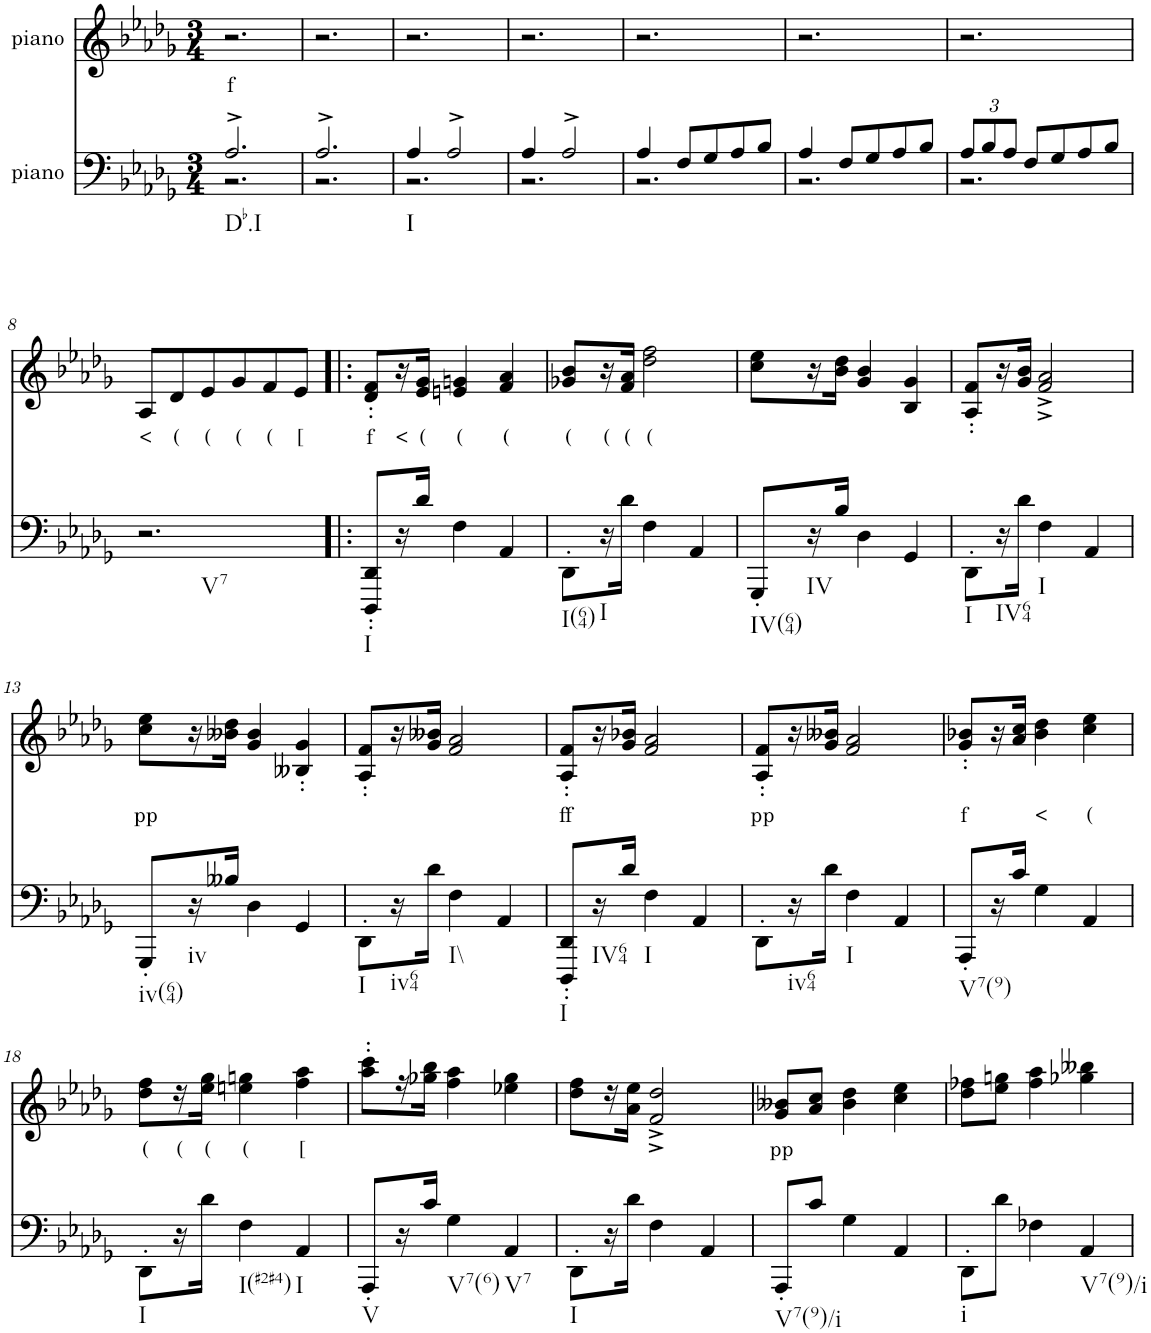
**kern	**kern	**text
*part2	*part1	*part1
*staff2	*staff1	*staff1
*I"piano	*I"piano	*
*I'Pno	*I'Pno	*
*clefF4	*clefG2	*
*k[b-e-a-d-g-]	*k[b-e-a-d-g-]	*
*M3/4	*M3/4	*
=1	=1	=1
*^	*	*
!LO:TX:b:t=Db.I	!	!	!
!	!	!	!LO:LY:b
2.A-^/	2.r	2.r	f
=2	=2	=2	=2
2.A-^/	2.r	2.r	.
=3	=3	=3	=3
!LO:TX:b:t=I	!	!	!
4A-/	2.r	2.r	.
2A-^/	.	.	.
=4	=4	=4	=4
4A-/	2.r	2.r	.
2A-^/	.	.	.
=5	=5	=5	=5
4A-/	2.r	2.r	.
8F/L	.	.	.
8G-/	.	.	.
8A-/	.	.	.
8B-/J	.	.	.
=6	=6	=6	=6
4A-/	2.r	2.r	.
8F/L	.	.	.
8G-/	.	.	.
8A-/	.	.	.
8B-/J	.	.	.
=7	=7	=7	=7
*Xbrackettup	*	*	*
12A-/L	2.r	2.r	.
12B-/	.	.	.
12A-/J	.	.	.
8F/L	.	.	.
8G-/	.	.	.
8A-/	.	.	.
8B-/J	.	.	.
*v	*v	*	*
!!LO:LB:g=z
=8	=8	=8
!LO:TX:b:t=V7	!	!
!	!	!LO:LY:b
2.r	8A-/L	<
!	!	!LO:LY:b
.	8d-/	(
!	!	!LO:LY:b
.	8e-/	(
!	!	!LO:LY:b
.	8g-/	(
!	!	!LO:LY:b
.	8f/	(
!	!	!LO:LY:b
.	8e-/J	[
=9!|:	=9!|:	=9!|:
!LO:TX:b:t=I	!	!
!	!	!LO:LY:b
8DDD-/' 8DD-/'L	8d-/' 8f/'L	f
!	!	!LO:LY:b
16r	16r	<
!	!	!LO:LY:b
16d-/JJ	16e-/ 16g-/JJ	(
!	!	!LO:LY:b
4F\	4en/ 4gn/	(
!	!	!LO:LY:b
4AA-/	4f/ 4a-/	(
=10	=10	=10
!LO:TX:b:t=I(64)	!	!
!	!	!LO:LY:b
8DD-'\L	8g-X/ 8b-/L	(
!LO:TX:b:t=I	!	!
!	!	!LO:LY:b
16r	16r	(
!	!	!LO:LY:b
16d-\JJ	16f/ 16a-/JJ	(
!	!	!LO:LY:b
4F\	2dd-\ 2ff\	(
4AA-/	.	.
=11	=11	=11
!LO:TX:b:t=IV(64)	!	!
8GGG-'/L	8cc\ 8ee-\L	.
!LO:TX:b:t=IV	!	!
16r	16r	.
16B-/JJ	16b-\ 16dd-\JJ	.
4D-\	4g-/ 4b-/	.
4GG-/	4B-/ 4g-/	.
=12	=12	=12
!LO:TX:b:t=I	!	!
8DD-'\L	8A-/' 8f/'L	.
!LO:TX:b:t=IV64	!	!
16r	16r	.
16d-\JJ	16g-/ 16b-/JJ	.
!LO:TX:b:t=I	!	!
4F\	2f/^ 2a-/^	.
4AA-/	.	.
!!LO:LB:g=z
=13	=13	=13
!LO:TX:b:t=iv(64)	!	!
!	!	!LO:LY:b
8GGG-'/L	8cc\ 8ee-\L	pp
!LO:TX:b:t=iv	!	!
16r	16r	.
16B--X/JJ	16b--X\ 16dd-\JJ	.
4D-\	4g-/ 4b--/	.
4GG-/	4B--X/' 4g-/'	.
=14	=14	=14
!LO:TX:b:t=I	!	!
8DD-'\L	8A-/' 8f/'L	.
!LO:TX:b:t=iv64	!	!
16r	16r	.
16d-\JJ	16g-/ 16b--X/JJ	.
!LO:TX:b:t=I\\	!	!
4F\	2f/ 2a-/	.
4AA-/	.	.
=15	=15	=15
!LO:TX:b:t=I	!	!
!	!	!LO:LY:b
8DDD-/' 8DD-/'L	8A-/' 8f/'L	ff
!LO:TX:b:t=IV64	!	!
16r	16r	.
16d-/JJ	16g-/ 16b-X/JJ	.
!LO:TX:b:t=I	!	!
4F\	2f/ 2a-/	.
4AA-/	.	.
=16	=16	=16
!	!	!LO:LY:b
8DD-'\L	8A-/' 8f/'L	pp
!LO:TX:b:t=iv64	!	!
16r	16r	.
16d-\JJ	16g-/ 16b--X/JJ	.
!LO:TX:b:t=I	!	!
4F\	2f/ 2a-/	.
4AA-/	.	.
=17	=17	=17
!LO:TX:b:t=V7(9)	!	!
!	!	!LO:LY:b
8AAA-'/L	8g-/' 8b-X/'L	f
16r	16r	.
16c/JJ	16a-/ 16cc/JJ	.
!	!	!LO:LY:b
4G-\	4b-\ 4dd-\	<
!	!	!LO:LY:b
4AA-/	4cc\ 4ee-\	(
!!LO:LB:g=z
=18	=18	=18
!LO:TX:b:t=I	!	!
!	!	!LO:LY:b
8DD-'\L	8dd-\ 8ff\L	(
!	!	!LO:LY:b
16r	16r	(
!	!	!LO:LY:b
16d-\JJ	16ee-\ 16gg-\JJ	(
!LO:TX:b:t=I(#2#4)	!	!
!	!	!LO:LY:b
4F\	4een\ 4ggn\	(
!LO:TX:b:t=I	!	!
!	!	!LO:LY:b
4AA-/	4ff\ 4aa-\	[
=19	=19	=19
!LO:TX:b:t=V	!	!
8AAA-'/L	8aa-\' 8ccc\'L	.
16r	16r	.
16c/JJ	16gg-X\ 16bb-\JJ	.
!LO:TX:b:t=V7(6)	!	!
4G-\	4ff\ 4aa-\	.
!LO:TX:b:t=V7	!	!
4AA-/	4ee-X\ 4gg-\	.
=20	=20	=20
!LO:TX:b:t=I	!	!
8DD-'\L	8dd-\ 8ff\L	.
16r	16r	.
16d-\JJ	16a-\ 16ee-\JJ	.
4F\	2f/^ 2dd-/^	.
4AA-/	.	.
=21	=21	=21
!LO:TX:b:t=V7(9)/i	!	!
!	!	!LO:LY:b
8AAA-'/L	8g-/ 8b--X/L	pp
8c/J	8a-/ 8cc/J	.
4G-\	4b--\ 4dd-\	.
4AA-/	4cc\ 4ee-\	.
=22	=22	=22
!LO:TX:b:t=i	!	!
8DD-'\L	8dd-\ 8ff-X\L	.
8d-\J	8ee-\ 8ggn\J	.
4F-X\	4ff-\ 4aa-\	.
!LO:TX:b:t=V7(9)/i	!	!
4AA-/	4gg-X\ 4bb--X\	.
=	=	=
*-	*-	*-
